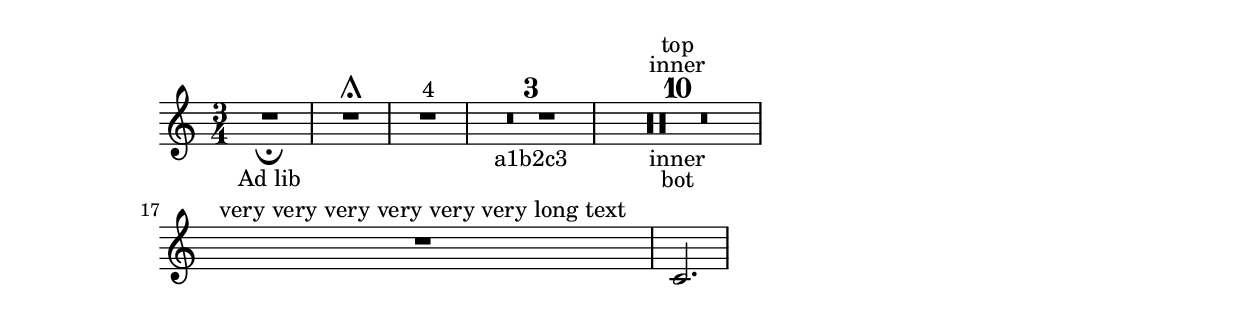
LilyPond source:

%% Generated by lilypond-book
%% Options: [exampleindent=10.16\mm,indent=0\mm,line-width=160\mm]
\include "lilypond-book-preamble.ly"


% ****************************************************************
% Start cut-&-pastable-section
% ****************************************************************



\paper {
  indent = 0\mm
  line-width = 160\mm
  % offset the left padding, also add 1mm as lilypond creates cropped
  % images with a little space on the right
  line-width = #(- line-width (* mm  3.000000) (* mm 1))
}

\layout {
  
}





% ****************************************************************
% ly snippet:
% ****************************************************************
\sourcefilename "/home/gub/NewGub/gub/target/linux-x86/src/lilypond-git.sv.gnu.org--lilypond.git-release-unstable/input/regression/multi-measure-rest-text.ly"
\sourcefileline 0
\version "2.21.0"

\header  {

  texidoc = "
Scripts and texts may be added to the multi-measure rests.

By setting the appropriate @code{spacing-procedure}, we can make
measures stretch to accommodate wide texts.

"


}

\book { \score { {
  \time 3/4
  \set Score.skipBars = ##t
  R2._\fermata _"Ad lib"
  R2.^\shortfermata
  R2.^"4"
  R2.*3_\markup { \roman "a1b2c3" }
  R2.*10^"inner"^"top"_"inner"_"bot"
  \override MultiMeasureRestText.springs-and-rods
    = #ly:multi-measure-rest::set-text-rods

  R2.^"very very very very very very long text"
  c'2.
}
  \layout { ragged-right = ##t }
}}



% ****************************************************************
% end ly snippet
% ****************************************************************
